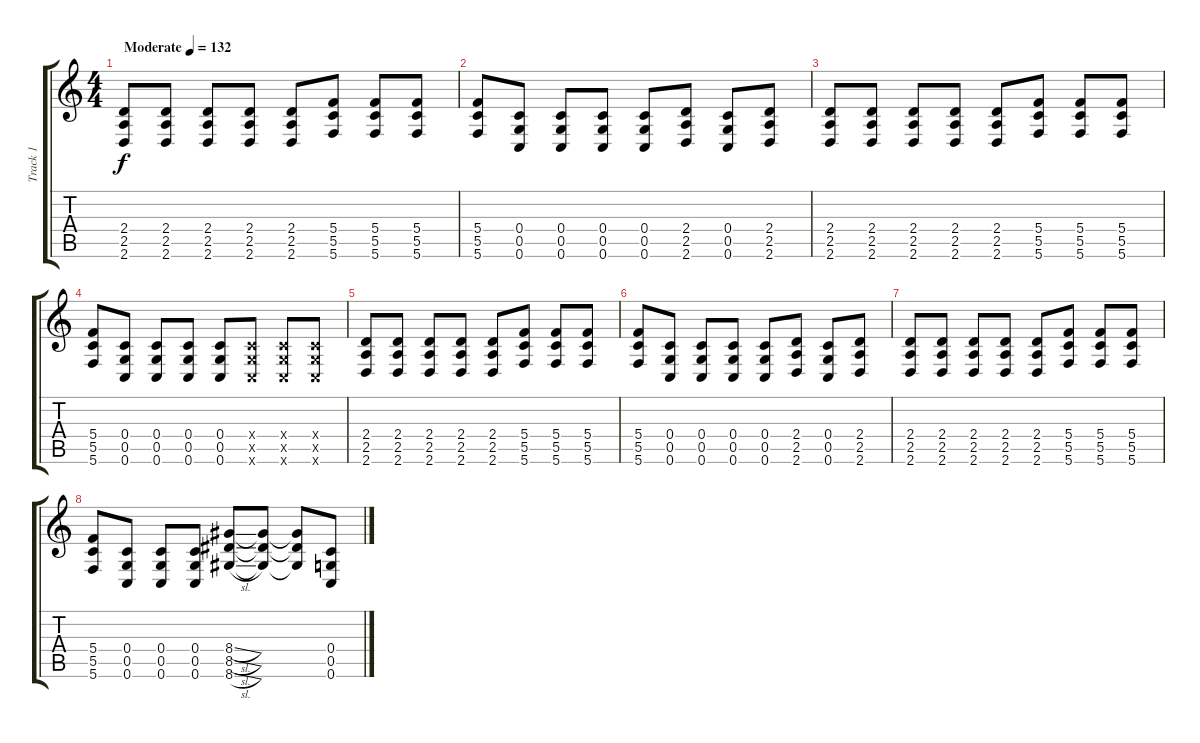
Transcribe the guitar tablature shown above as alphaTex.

\track ("Track 1" "Track 1") {instrument distortionguitar}
\staff {score tabs}
\tuning (D4 A3 F3 C3 G2 C2) {hide}
\ts (4 4)
\tempo (132 "Moderate")
\clef g2
\ks c
(2.4 2.5 2.6).8{dy f instrument distortionguitar} (2.4 2.5 2.6).8 (2.4 2.5 2.6).8 (2.4 2.5 2.6).8 (2.4 2.5 2.6).8 (5.4 5.5 5.6).8 (5.4 5.5 5.6).8 (5.4 5.5 5.6).8 |
(5.4 5.5 5.6).8 (0.4 0.5 0.6).8 (0.4 0.5 0.6).8 (0.4 0.5 0.6).8 (0.4 0.5 0.6).8 (2.4 2.5 2.6).8 (0.4 0.5 0.6).8 (2.4 2.5 2.6).8 |
(2.4 2.5 2.6).8 (2.4 2.5 2.6).8 (2.4 2.5 2.6).8 (2.4 2.5 2.6).8 (2.4 2.5 2.6).8 (5.4 5.5 5.6).8 (5.4 5.5 5.6).8 (5.4 5.5 5.6).8 |
(5.4 5.5 5.6).8 (0.4 0.5 0.6).8 (0.4 0.5 0.6).8 (0.4 0.5 0.6).8 (0.4 0.5 0.6).8 (0.4{x} 0.5{x} 0.6{x}).8 (0.4{x} 0.5{x} 0.6{x}).8 (0.4{x} 0.5{x} 0.6{x}).8 |
(2.4 2.5 2.6).8 (2.4 2.5 2.6).8 (2.4 2.5 2.6).8 (2.4 2.5 2.6).8 (2.4 2.5 2.6).8 (5.4 5.5 5.6).8 (5.4 5.5 5.6).8 (5.4 5.5 5.6).8 |
(5.4 5.5 5.6).8 (0.4 0.5 0.6).8 (0.4 0.5 0.6).8 (0.4 0.5 0.6).8 (0.4 0.5 0.6).8 (2.4 2.5 2.6).8 (0.4 0.5 0.6).8 (2.4 2.5 2.6).8 |
(2.4 2.5 2.6).8 (2.4 2.5 2.6).8 (2.4 2.5 2.6).8 (2.4 2.5 2.6).8 (2.4 2.5 2.6).8 (5.4 5.5 5.6).8 (5.4 5.5 5.6).8 (5.4 5.5 5.6).8 |
(5.4 5.5 5.6).8 (0.4 0.5 0.6).8 (0.4 0.5 0.6).8 (0.4 0.5 0.6).8 (8.4{sl} 8.5{sl} 8.6{sl}).8 (8.4{t} 8.5{t} 8.6{t}).8 (8.4{t} 8.5{t} 8.6{t}).8 (0.4 0.5 0.6).8
